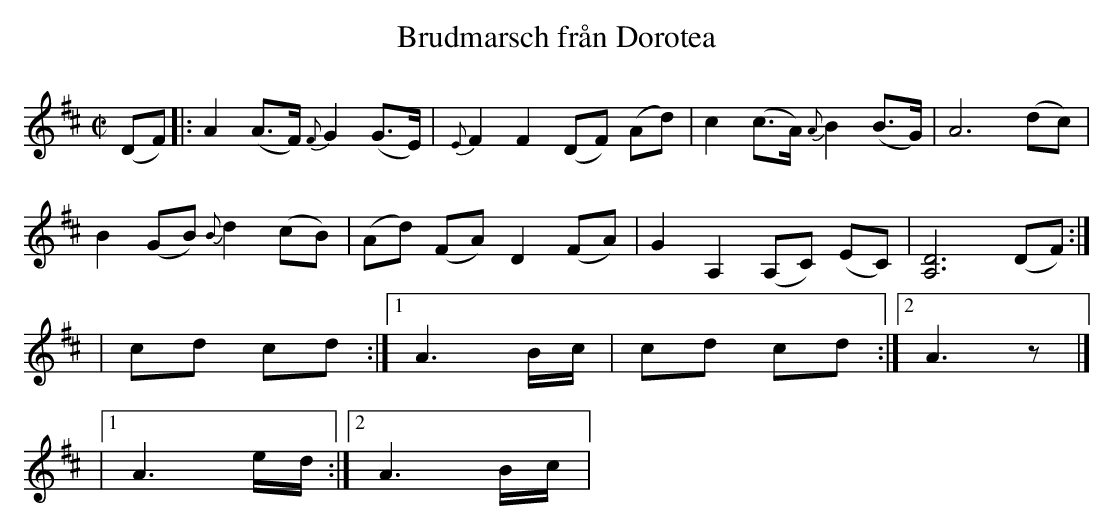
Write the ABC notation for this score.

X:1
T: Brudmarsch från Dorotea
M: C|
L: 1/8
K: D
(DF) |: A2(A>F) {F}G2(G>E) | {E}F2F2 (DF) (Ad) | c2(c>A) {A}B2(B>G) | A6 (dc) |
B2(GB) {B}d2(cB) | (Ad) (FA) D2(FA) | G2A,2 (A,C) (EC) | [A,D]6 (DF) :|
| cd cd :|1 A3 B/c/ | cd cd :|2 A3 z |]
|1 A3 e/d/ :|2 A3 B/c/ |
